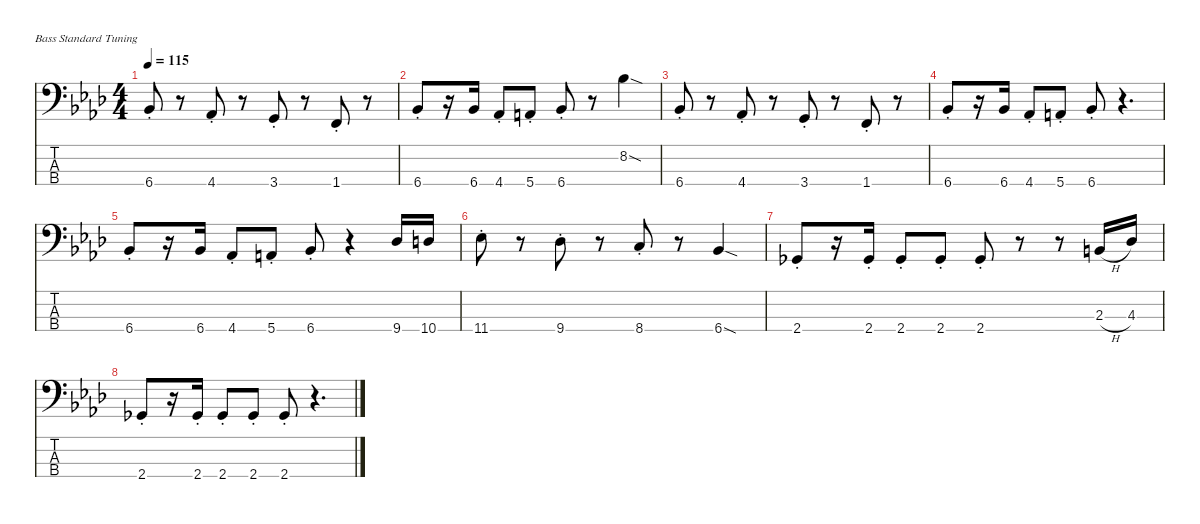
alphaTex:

\defaultSystemsLayout 4
\hideDynamics
\bracketExtendMode nobrackets
\singleTrackTrackNamePolicy hidden
\multiTrackTrackNamePolicy hidden
\firstSystemTrackNameMode fullname
\firstSystemTrackNameOrientation horizontal
\otherSystemsTrackNameOrientation horizontal
\track ("Bass" "el.bs.") {instrument electricbasspick}
\staff {score tabs}
\tuning (G2 D2 A1 E1)
\ts (4 4)
\tempo 115
\clef f4
\ks ab
6.4{st acc b}.8{dy f beam Up} r.8{beam Up} 4.4{st acc b}.8{beam Up} r.8{beam Up} 3.4{st acc forcenatural}.8{beam Up} r.8{beam Up} 1.4{st acc forcenatural}.8{beam Up} r.8{beam Up} |
6.4{st acc b}.8{beam Up} r.16{beam Up} 6.4{acc b}.16{beam Up} 4.4{st acc b}.8{beam Up} 5.4{st acc forcenatural}.8{beam Up} 6.4{st acc b}.8{beam Up} r.8{beam Up} 8.2{sod acc b}.4{beam Down} |
6.4{st acc b}.8{beam Up} r.8{beam Up} 4.4{st acc b}.8{beam Up} r.8{beam Up} 3.4{st acc forcenatural}.8{beam Up} r.8{beam Up} 1.4{st acc forcenatural}.8{beam Up} r.8{beam Up} |
6.4{st acc b}.8{beam Up} r.16{beam Up} 6.4{acc b}.16{beam Up} 4.4{st acc b}.8{beam Up} 5.4{st acc forcenatural}.8{beam Up} 6.4{st acc b}.8{beam Up} r.4{d beam Up} |
6.4{st acc b}.8{beam Up} r.16{beam Up} 6.4{acc b}.16{beam Up} 4.4{st acc b}.8{beam Up} 5.4{st acc forcenatural}.8{beam Up} 6.4{st acc b}.8{beam Up} r.4{beam Up} 9.4{acc b}.16{beam Up} 10.4{acc forcenatural}.16{beam Up} |
11.4{st acc b}.8{beam Down} r.8{beam Down} 9.4{st acc b}.8{beam Down} r.8{beam Down} 8.4{st acc forcenatural}.8{beam Up} r.8{beam Up} 6.4{sod acc b}.4{beam Up} |
2.4{st acc b}.8{beam Up} r.16{beam Up} 2.4{st acc b}.16{beam Up} 2.4{st acc b}.8{beam Up} 2.4{st acc b}.8{beam Up} 2.4{st acc b}.8{beam Up} r.8{beam Up} r.8{beam Up} 2.3{h acc forcenatural}.16{beam Up} 4.3{acc b}.16{beam Up} |
2.4{st acc b}.8{beam Up} r.16{beam Up} 2.4{st acc b}.16{beam Up} 2.4{st acc b}.8{beam Up} 2.4{st acc b}.8{beam Up} 2.4{st acc b}.8{beam Up} r.4{d beam Up}
